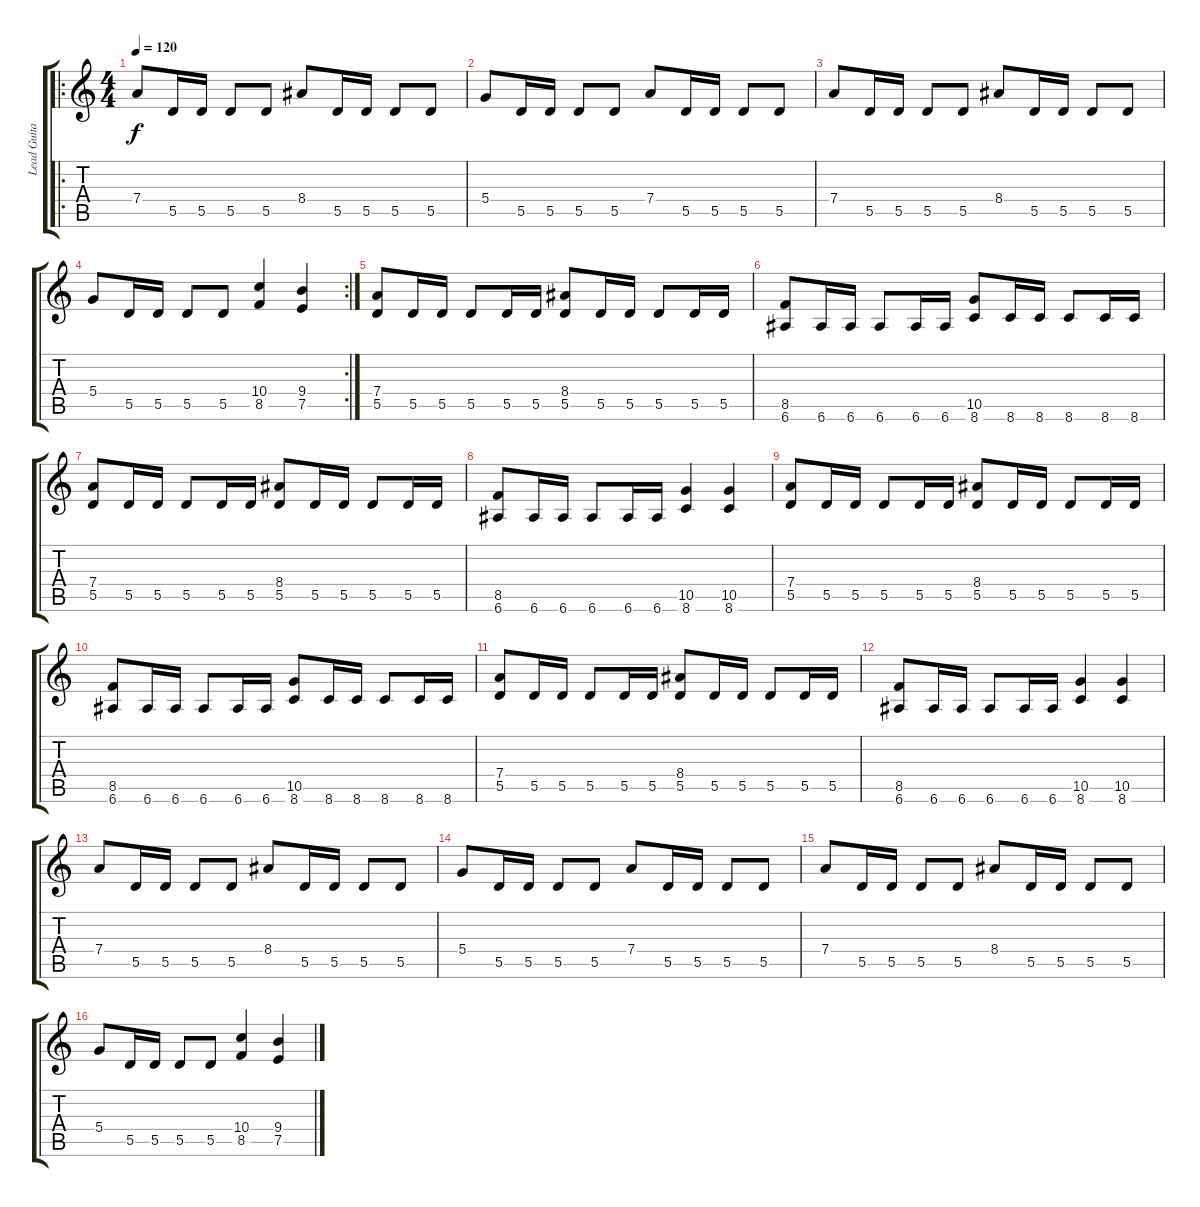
\track ("Lead Guitar Sergey" "Lead Guita") {instrument distortionguitar}
\staff {score tabs}
\tuning (E4 B3 G3 D3 A2 E2) {hide}
\ro
\ts (4 4)
\tempo 120
\clef g2
\ks c
7.4.8{dy f} 5.5.16 5.5.16 5.5.8 5.5.8 8.4.8 5.5.16 5.5.16 5.5.8 5.5.8 |
5.4.8 5.5.16 5.5.16 5.5.8 5.5.8 7.4.8 5.5.16 5.5.16 5.5.8 5.5.8 |
7.4.8 5.5.16 5.5.16 5.5.8 5.5.8 8.4.8 5.5.16 5.5.16 5.5.8 5.5.8 |
\rc 2
5.4.8 5.5.16 5.5.16 5.5.8 5.5.8 (10.4 8.5).4 (9.4 7.5).4 |
(7.4 5.5).8 5.5.16 5.5.16 5.5.8 5.5.16 5.5.16 (8.4 5.5).8 5.5.16 5.5.16 5.5.8 5.5.16 5.5.16 |
(8.5 6.6).8 6.6.16 6.6.16 6.6.8 6.6.16 6.6.16 (10.5 8.6).8 8.6.16 8.6.16 8.6.8 8.6.16 8.6.16 |
(7.4 5.5).8 5.5.16 5.5.16 5.5.8 5.5.16 5.5.16 (8.4 5.5).8 5.5.16 5.5.16 5.5.8 5.5.16 5.5.16 |
(8.5 6.6).8 6.6.16 6.6.16 6.6.8 6.6.16 6.6.16 (10.5 8.6).4 (10.5 8.6).4 |
(7.4 5.5).8 5.5.16 5.5.16 5.5.8 5.5.16 5.5.16 (8.4 5.5).8 5.5.16 5.5.16 5.5.8 5.5.16 5.5.16 |
(8.5 6.6).8 6.6.16 6.6.16 6.6.8 6.6.16 6.6.16 (10.5 8.6).8 8.6.16 8.6.16 8.6.8 8.6.16 8.6.16 |
(7.4 5.5).8 5.5.16 5.5.16 5.5.8 5.5.16 5.5.16 (8.4 5.5).8 5.5.16 5.5.16 5.5.8 5.5.16 5.5.16 |
(8.5 6.6).8 6.6.16 6.6.16 6.6.8 6.6.16 6.6.16 (10.5 8.6).4 (10.5 8.6).4 |
7.4.8 5.5.16 5.5.16 5.5.8 5.5.8 8.4.8 5.5.16 5.5.16 5.5.8 5.5.8 |
5.4.8 5.5.16 5.5.16 5.5.8 5.5.8 7.4.8 5.5.16 5.5.16 5.5.8 5.5.8 |
7.4.8 5.5.16 5.5.16 5.5.8 5.5.8 8.4.8 5.5.16 5.5.16 5.5.8 5.5.8 |
5.4.8 5.5.16 5.5.16 5.5.8 5.5.8 (10.4 8.5).4 (9.4 7.5).4
